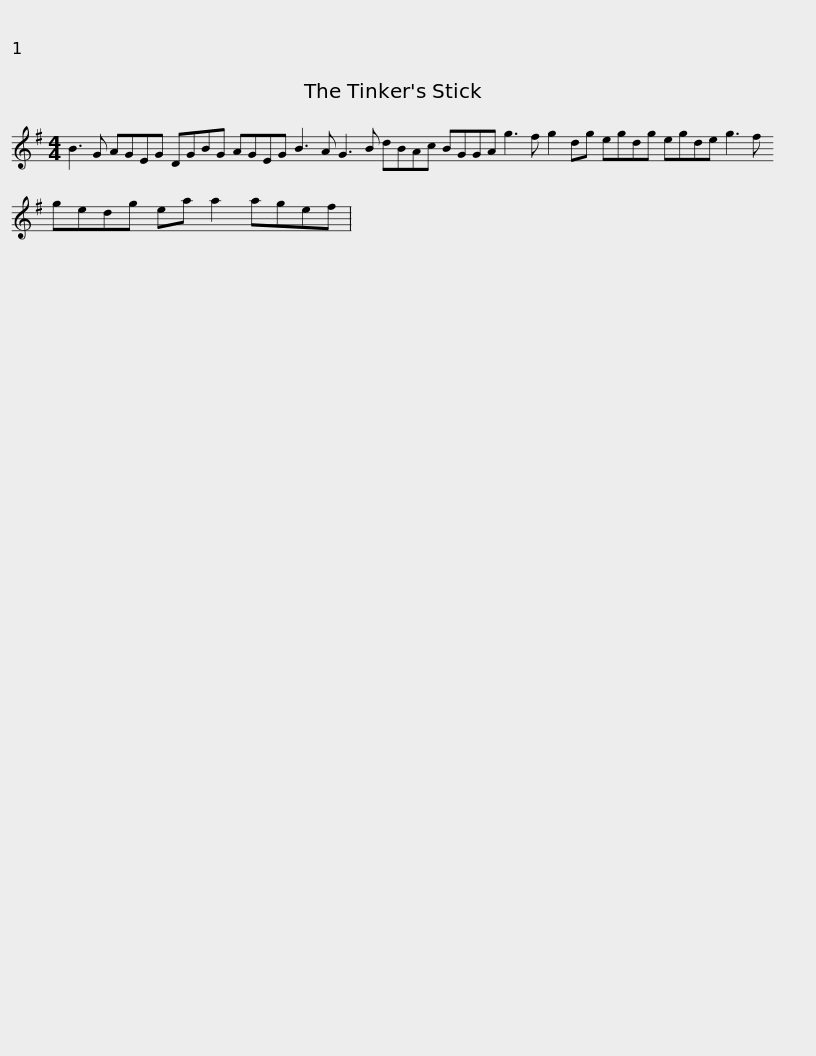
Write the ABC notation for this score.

X:1
L:1/8
M:4/4
I:linebreak $
K:G
V:1 treble
V:1
 B3 G AGEG DGBG AGEG B3 A G3 B dBAc BGGA g3 f g2 dg egdg egde g3 f gedg ea a2 agef | %1
